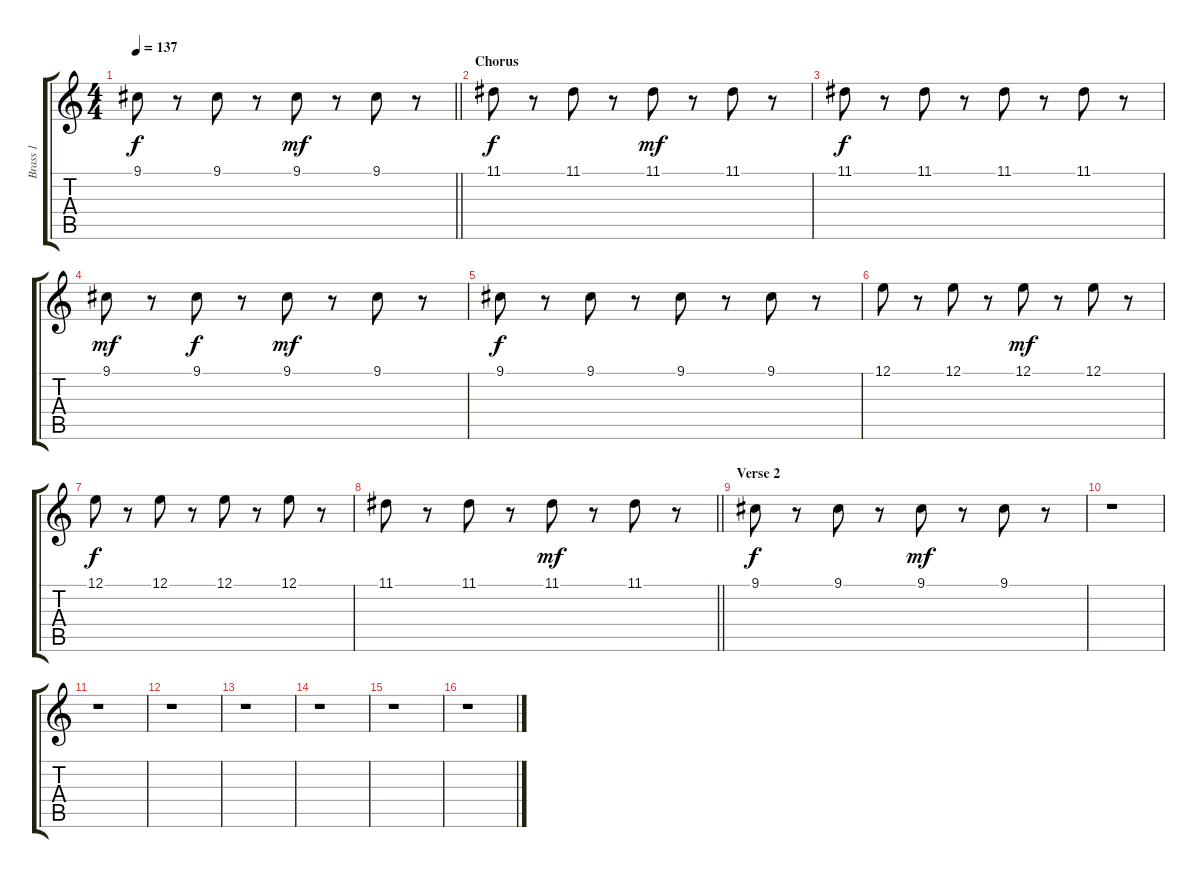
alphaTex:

\track ("Brass 1" "Brass 1") {instrument synthbrass1}
\staff {score tabs}
\tuning (E4 B3 G3 D3 A2 E2) {hide}
\ts (4 4)
\tempo 137
\clef g2
\barLineRight lightlight
\ks c
9.1.8{dy f} r.8 9.1.8 r.8 9.1.8{dy mf} r.8 9.1.8 r.8 |
\section ("" "Chorus")
11.1.8{dy f} r.8 11.1.8 r.8 11.1.8{dy mf} r.8 11.1.8 r.8 |
11.1.8{dy f} r.8 11.1.8 r.8 11.1.8 r.8 11.1.8 r.8 |
9.1.8{dy mf} r.8 9.1.8{dy f} r.8 9.1.8{dy mf} r.8 9.1.8 r.8 |
9.1.8{dy f} r.8 9.1.8 r.8 9.1.8 r.8 9.1.8 r.8 |
12.1.8 r.8 12.1.8 r.8 12.1.8{dy mf} r.8 12.1.8 r.8 |
12.1.8{dy f} r.8 12.1.8 r.8 12.1.8 r.8 12.1.8 r.8 |
\barLineRight lightlight
11.1.8 r.8 11.1.8 r.8 11.1.8{dy mf} r.8 11.1.8 r.8 |
\section ("" "Verse 2")
9.1.8{dy f} r.8 9.1.8 r.8 9.1.8{dy mf} r.8 9.1.8 r.8 |
r.1 |
r.1 |
r.1 |
r.1 |
r.1 |
r.1 |
r.1
